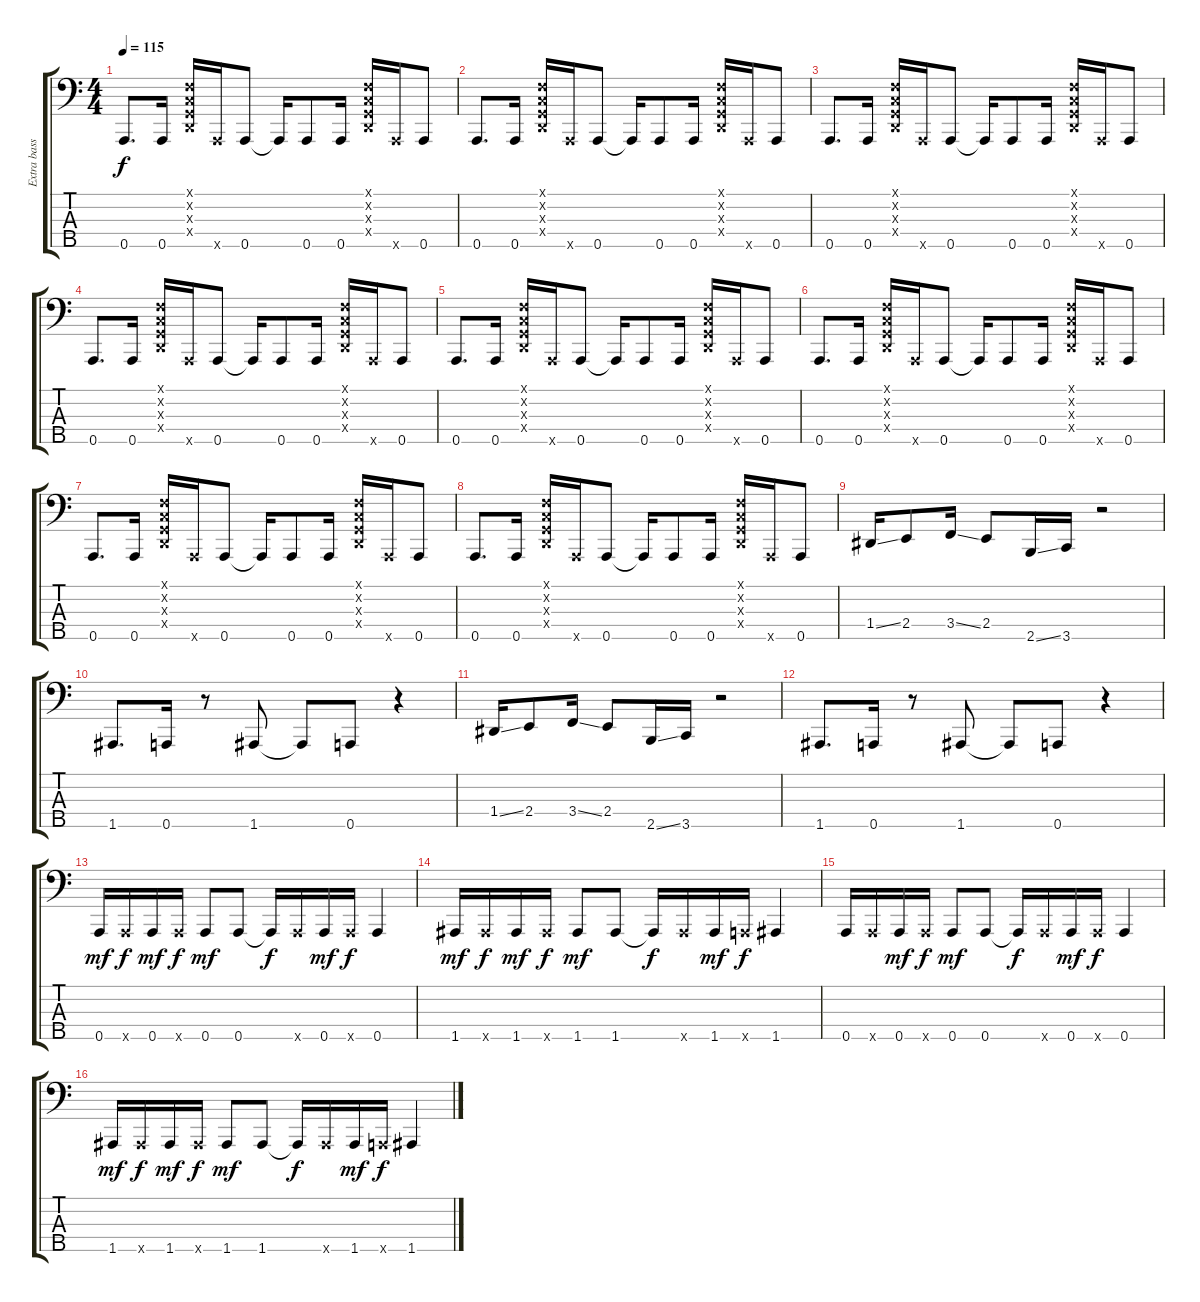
\track ("Extra bass" "Extra bass") {instrument electricbassfinger}
\staff {score tabs}
\tuning (F2 C2 G1 D1 A0) {hide}
\ts (4 4)
\tempo 115
\clef f4
\ks c
0.5.8{d dy f} 0.5.16 (0.1{x} 0.2{x} 0.3{x} 0.4{x}).16 0.5{x}.16 0.5.8 0.5{t}.16 0.5.8 0.5.16 (0.1{x} 0.2{x} 0.3{x} 0.4{x}).16 0.5{x}.16 0.5.8 |
0.5.8{d} 0.5.16 (0.1{x} 0.2{x} 0.3{x} 0.4{x}).16 0.5{x}.16 0.5.8 0.5{t}.16 0.5.8 0.5.16 (0.1{x} 0.2{x} 0.3{x} 0.4{x}).16 0.5{x}.16 0.5.8 |
0.5.8{d} 0.5.16 (0.1{x} 0.2{x} 0.3{x} 0.4{x}).16 0.5{x}.16 0.5.8 0.5{t}.16 0.5.8 0.5.16 (0.1{x} 0.2{x} 0.3{x} 0.4{x}).16 0.5{x}.16 0.5.8 |
0.5.8{d} 0.5.16 (0.1{x} 0.2{x} 0.3{x} 0.4{x}).16 0.5{x}.16 0.5.8 0.5{t}.16 0.5.8 0.5.16 (0.1{x} 0.2{x} 0.3{x} 0.4{x}).16 0.5{x}.16 0.5.8 |
0.5.8{d} 0.5.16 (0.1{x} 0.2{x} 0.3{x} 0.4{x}).16 0.5{x}.16 0.5.8 0.5{t}.16 0.5.8 0.5.16 (0.1{x} 0.2{x} 0.3{x} 0.4{x}).16 0.5{x}.16 0.5.8 |
0.5.8{d} 0.5.16 (0.1{x} 0.2{x} 0.3{x} 0.4{x}).16 0.5{x}.16 0.5.8 0.5{t}.16 0.5.8 0.5.16 (0.1{x} 0.2{x} 0.3{x} 0.4{x}).16 0.5{x}.16 0.5.8 |
0.5.8{d} 0.5.16 (0.1{x} 0.2{x} 0.3{x} 0.4{x}).16 0.5{x}.16 0.5.8 0.5{t}.16 0.5.8 0.5.16 (0.1{x} 0.2{x} 0.3{x} 0.4{x}).16 0.5{x}.16 0.5.8 |
0.5.8{d} 0.5.16 (0.1{x} 0.2{x} 0.3{x} 0.4{x}).16 0.5{x}.16 0.5.8 0.5{t}.16 0.5.8 0.5.16 (0.1{x} 0.2{x} 0.3{x} 0.4{x}).16 0.5{x}.16 0.5.8 |
1.4{ss}.16 2.4.8 3.4{ss}.16 2.4.8 2.5{ss}.16 3.5.16 r.2 |
1.5.8{d} 0.5.16 r.8 1.5.8 1.5{t}.8 0.5.8 r.4 |
1.4{ss}.16 2.4.8 3.4{ss}.16 2.4.8 2.5{ss}.16 3.5.16 r.2 |
1.5.8{d} 0.5.16 r.8 1.5.8 1.5{t}.8 0.5.8 r.4 |
0.5.16{dy mf} 0.5{x}.16{dy f} 0.5.16{dy mf} 0.5{x}.16{dy f} 0.5.8{dy mf} 0.5.8 0.5{t}.16{dy f} 0.5{x}.16 0.5.16{dy mf} 0.5{x}.16{dy f} 0.5.4 |
1.5.16{dy mf} 1.5{x}.16{dy f} 1.5.16{dy mf} 1.5{x}.16{dy f} 1.5.8{dy mf} 1.5.8 1.5{t}.16{dy f} 1.5{x}.16 1.5.16{dy mf} 0.5{x}.16{dy f} 1.5.4 |
0.5.16 0.5{x}.16 0.5.16{dy mf} 0.5{x}.16{dy f} 0.5.8{dy mf} 0.5.8 0.5{t}.16{dy f} 0.5{x}.16 0.5.16{dy mf} 0.5{x}.16{dy f} 0.5.4 |
1.5.16{dy mf} 1.5{x}.16{dy f} 1.5.16{dy mf} 1.5{x}.16{dy f} 1.5.8{dy mf} 1.5.8 1.5{t}.16{dy f} 1.5{x}.16 1.5.16{dy mf} 0.5{x}.16{dy f} 1.5.4
